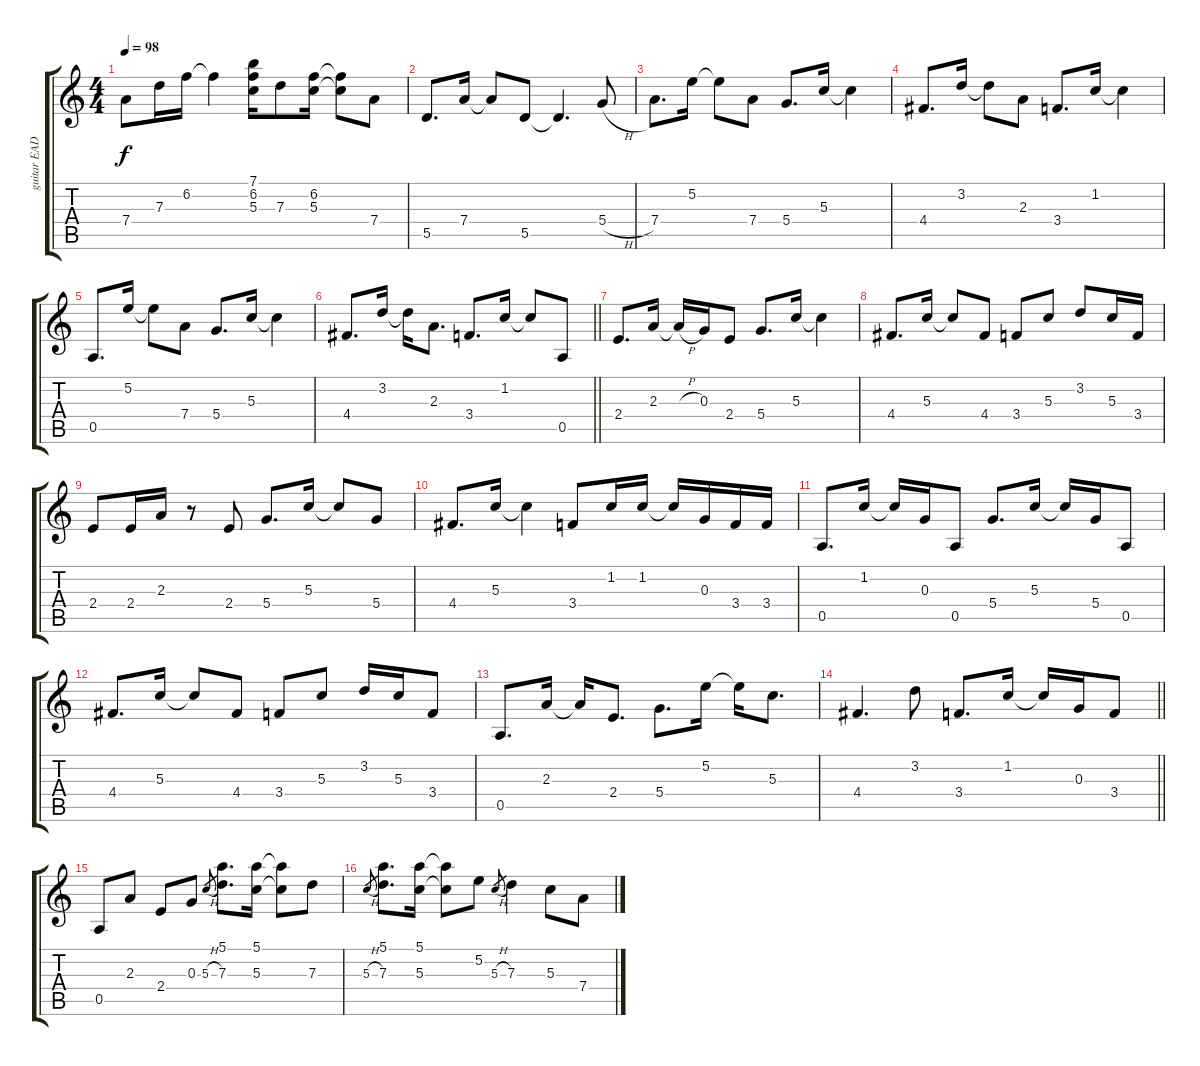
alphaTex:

\track ("guitar EADGBE" "guitar EAD") {instrument electricguitarclean}
\staff {score tabs}
\tuning (E4 B3 G3 D3 A2 E2) {hide}
\ts (4 4)
\tempo 98
\clef g2
\ks c
7.4.8{dy f} 7.3.16 6.2.16 6.2{t}.4 (7.1 6.2 5.3).16 7.3.8 (6.2 5.3).16 (6.2{t} 5.3{t}).8 7.4.8 |
5.5.8{d} 7.4.16 7.4{t}.8 5.5.8 5.5{t}.4{d} 5.4{h}.8 |
7.4.8{d} 5.2.16 5.2{t}.8 7.4.8 5.4.8{d} 5.3.16 5.3{t}.4 |
4.4.8{d} 3.2.16 3.2{t}.8 2.3.8 3.4.8{d} 1.2.16 1.2{t}.4 |
0.5.8{d} 5.2.16 5.2{t}.8 7.4.8 5.4.8{d} 5.3.16 5.3{t}.4 |
\barLineRight lightlight
4.4.8{d} 3.2.16 3.2{t}.16 2.3.8{d} 3.4.8{d} 1.2.16 1.2{t}.8 0.5.8 |
2.4.8{d} 2.3.16 2.3{h t}.16 0.3.16 2.4.8 5.4.8{d} 5.3.16 5.3{t}.4 |
4.4.8{d} 5.3.16 5.3{t}.8 4.4.8 3.4.8 5.3.8 3.2.8 5.3.16 3.4.16 |
2.4.8 2.4.16 2.3.16 r.8 2.4.8 5.4.8{d} 5.3.16 5.3{t}.8 5.4.8 |
4.4.8{d} 5.3.16 5.3{t}.4 3.4.8 1.2.16 1.2.16 1.2{t}.16 0.3.16 3.4.16 3.4.16 |
0.5.8{d} 1.2.16 1.2{t}.16 0.3.16 0.5.8 5.4.8{d} 5.3.16 5.3{t}.16 5.4.16 0.5.8 |
4.4.8{d} 5.3.16 5.3{t}.8 4.4.8 3.4.8 5.3.8 3.2.16 5.3.16 3.4.8 |
0.5.8{d} 2.3.16 2.3{t}.16 2.4.8{d} 5.4.8{d} 5.2.16 5.2{t}.16 5.3.8{d} |
\barLineRight lightlight
4.4.4{d} 3.2.8 3.4.8{d} 1.2.16 1.2{t}.16 0.3.16 3.4.8 |
0.5.8 2.3.8 2.4.8 0.3.8 5.3{h}.8{gr} (5.1 7.3).8{d} (5.1 5.3).16 (5.1{t} 5.3{t}).8 7.3.8 |
5.3{h}.8{gr} (5.1 7.3).8{d} (5.1 5.3).16 (5.1{t} 5.3{t}).8 5.2.8 5.3{h}.8{gr} 7.3.4 5.3.8 7.4.8
